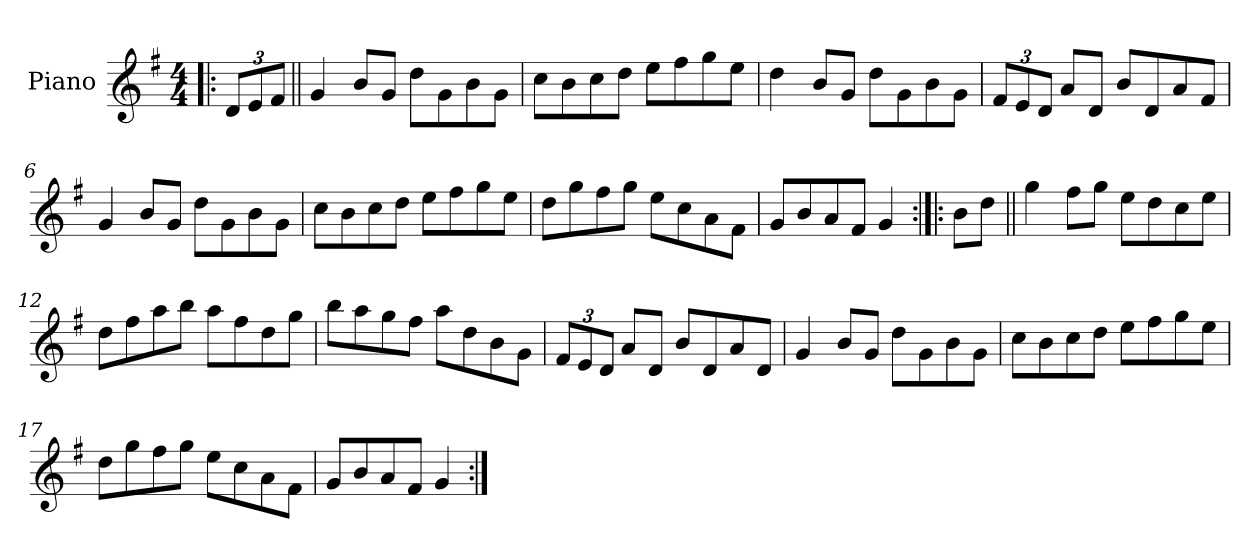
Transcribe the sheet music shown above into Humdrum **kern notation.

**kern
*part1
*staff1
*I"Piano
*I'Pno
*clefG2
*k[f#]
*G:
*M4/4
=1!|:
12d/L
12e/
12f#/J
=2||
4g/
8b/L
8g/J
8dd\L
8g\
8b\
8g\J
=3
8cc\L
8b\
8cc\
8dd\J
8ee\L
8ff#\
8gg\
8ee\J
=4
4dd\
8b/L
8g/J
8dd\L
8g\
8b\
8g\J
!!LO:LB:g=z
=5
12f#/L
12e/
12d/J
8a/L
8d/J
8b/L
8d/
8a/
8f#/J
=6
4g/
8b/L
8g/J
8dd\L
8g\
8b\
8g\J
=7
8cc\L
8b\
8cc\
8dd\J
8ee\L
8ff#\
8gg\
8ee\J
=8
8dd\L
8gg\
8ff#\
8gg\J
8ee\L
8cc\
8a\
8f#\J
!!LO:LB:g=z
=9
8g/L
8b/
8a/
8f#/J
4g/
=10:|!|:
8b\L
8dd\J
=11||
4gg\
8ff#\L
8gg\J
8ee\L
8dd\
8cc\
8ee\J
=12
8dd\L
8ff#\
8aa\
8bb\J
8aa\L
8ff#\
8dd\
8gg\J
=13
8bb\L
8aa\
8gg\
8ff#\J
8aa\L
8dd\
8b\
8g\J
!!LO:LB:g=z
=14
12f#/L
12e/
12d/J
8a/L
8d/J
8b/L
8d/
8a/
8d/J
=15
4g/
8b/L
8g/J
8dd\L
8g\
8b\
8g\J
=16
8cc\L
8b\
8cc\
8dd\J
8ee\L
8ff#\
8gg\
8ee\J
=17
8dd\L
8gg\
8ff#\
8gg\J
8ee\L
8cc\
8a\
8f#\J
!!LO:LB:g=z
=18
8g/L
8b/
8a/
8f#/J
4g/
=:|!
*-
